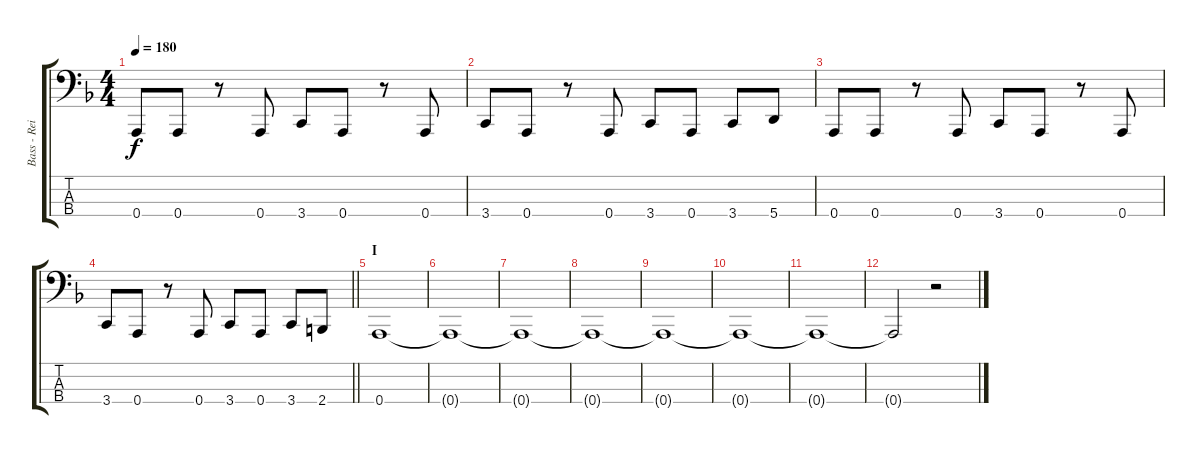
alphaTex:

\track ("Bass - Reita" "Bass - Rei") {instrument electricbasspick}
\staff {score tabs}
\tuning (C2 G1 D1 A0) {hide}
\ts (4 4)
\tempo 180
\clef f4
\ks f
0.4.8{dy f} 0.4.8 r.8 0.4.8 3.4.8 0.4.8 r.8 0.4.8 |
3.4.8 0.4.8 r.8 0.4.8 3.4.8 0.4.8 3.4.8 5.4.8 |
0.4.8 0.4.8 r.8 0.4.8 3.4.8 0.4.8 r.8 0.4.8 |
\barLineRight lightlight
3.4.8 0.4.8 r.8 0.4.8 3.4.8 0.4.8{beam split} 3.4.8 2.4.8 |
\section ("" "I")
0.4.1 |
0.4{t}.1 |
0.4{t}.1 |
0.4{t}.1 |
0.4{t}.1 |
0.4{t}.1 |
0.4{t}.1 |
0.4{t}.2 r.2
